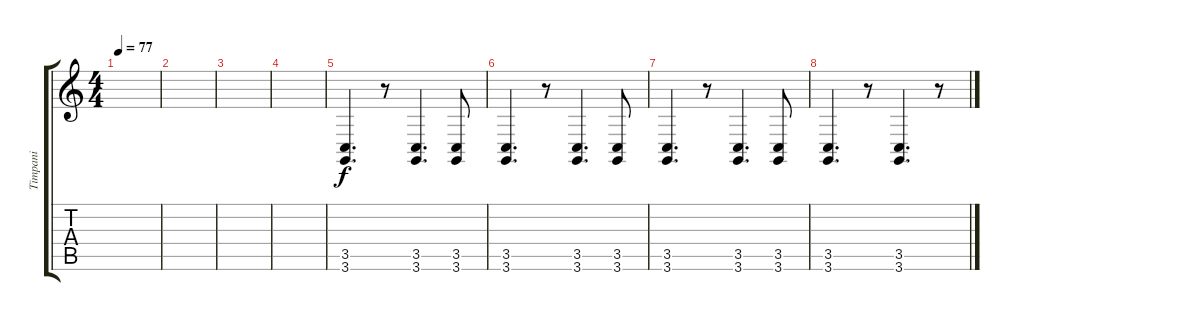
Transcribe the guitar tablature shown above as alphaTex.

\track ("Timpani" "Timpani") {instrument timpani}
\staff {score tabs}
\tuning (E4 B3 G3 D3 A2 E2) {hide}
\ts (4 4)
\tempo 77
\clef g2
\ks c
|
|
|
|
(3.5 3.6).4{d} r.8 (3.5 3.6).4{d} (3.5 3.6).8 |
(3.5 3.6).4{d} r.8 (3.5 3.6).4{d} (3.5 3.6).8 |
(3.5 3.6).4{d} r.8 (3.5 3.6).4{d} (3.5 3.6).8 |
(3.5 3.6).4{d} r.8 (3.5 3.6).4{d} r.8
